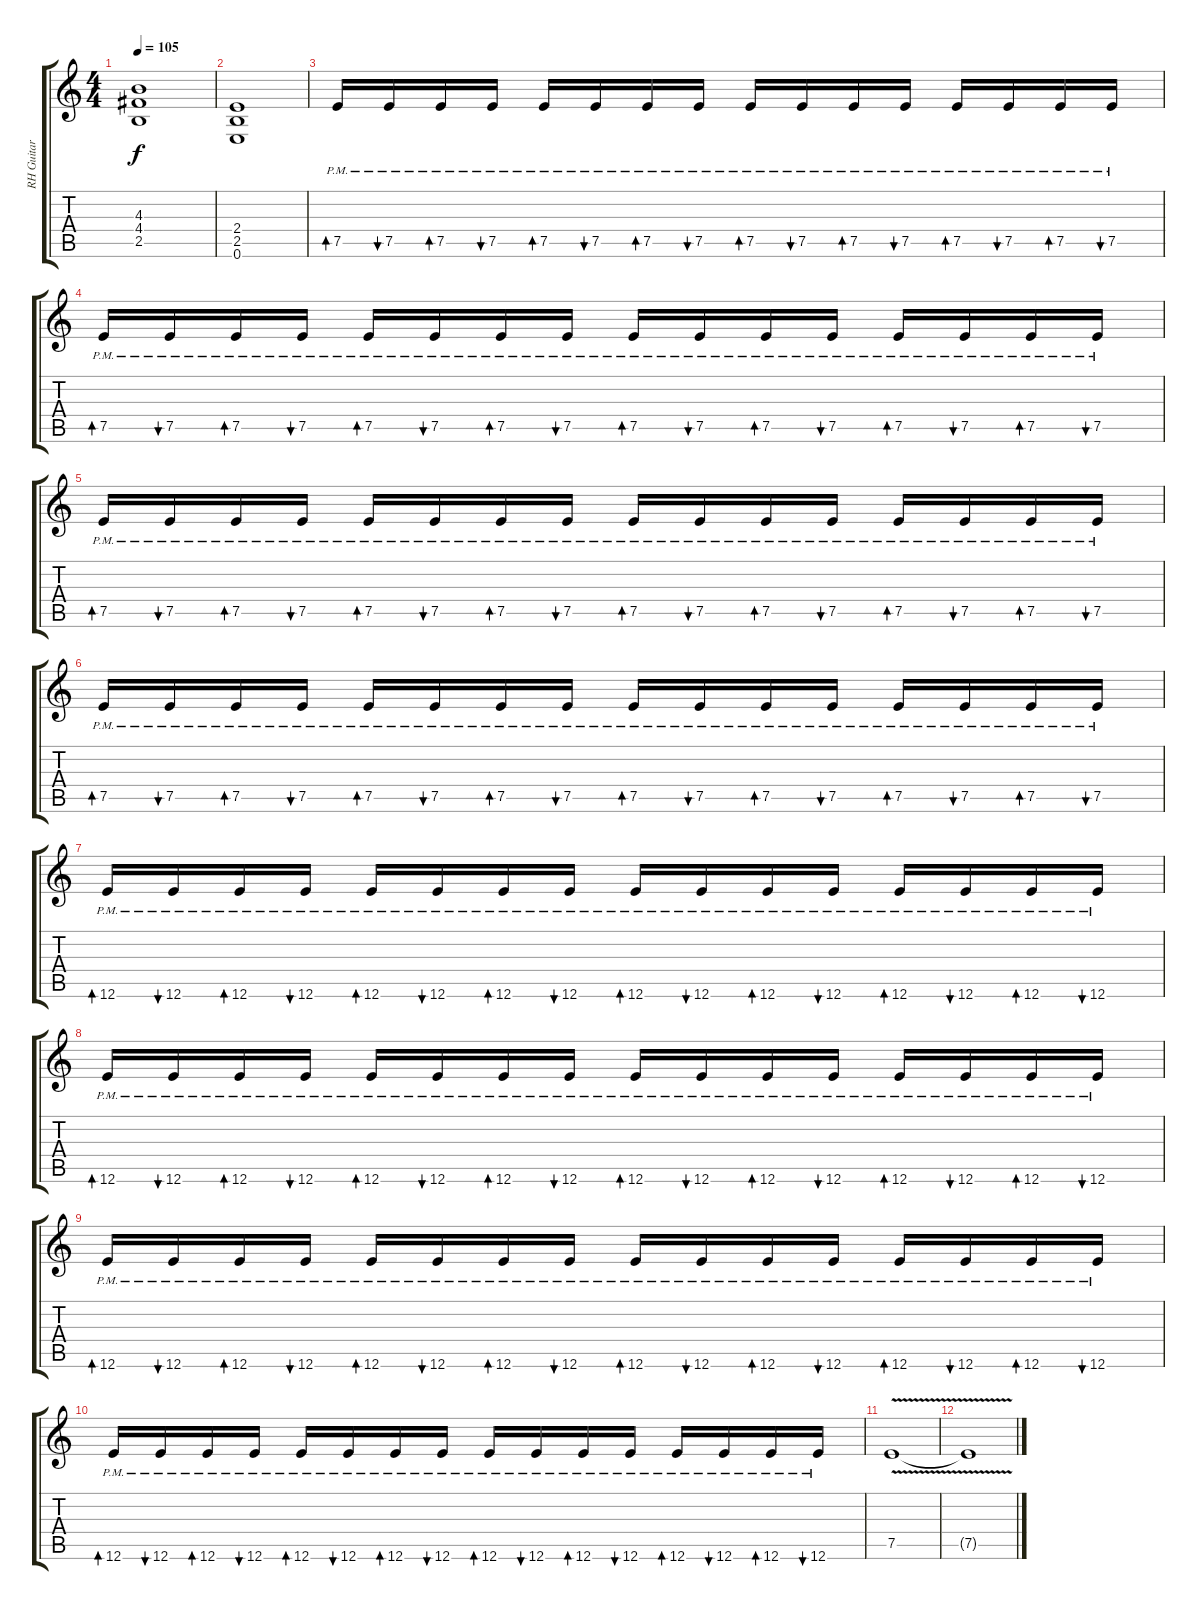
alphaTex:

\track ("RH Guitar" "RH Guitar") {instrument overdrivenguitar}
\staff {score tabs}
\tuning (E4 B3 G3 D3 A2 E2) {hide}
\ts (4 4)
\tempo 105
\clef g2
\ks c
(4.3 4.4 2.5).1{dy f} |
(2.4 2.5 0.6).1 |
7.5{pm}.16{bd 60} 7.5{pm}.16{bu 60} 7.5{pm}.16{bd 60} 7.5{pm}.16{bu 60} 7.5{pm}.16{bd 60} 7.5{pm}.16{bu 60} 7.5{pm}.16{bd 60} 7.5{pm}.16{bu 60} 7.5{pm}.16{bd 60} 7.5{pm}.16{bu 60} 7.5{pm}.16{bd 60} 7.5{pm}.16{bu 60} 7.5{pm}.16{bd 60} 7.5{pm}.16{bu 60} 7.5{pm}.16{bd 60} 7.5{pm}.16{bu 60} |
7.5{pm}.16{bd 60} 7.5{pm}.16{bu 60} 7.5{pm}.16{bd 60} 7.5{pm}.16{bu 60} 7.5{pm}.16{bd 60} 7.5{pm}.16{bu 60} 7.5{pm}.16{bd 60} 7.5{pm}.16{bu 60} 7.5{pm}.16{bd 60} 7.5{pm}.16{bu 60} 7.5{pm}.16{bd 60} 7.5{pm}.16{bu 60} 7.5{pm}.16{bd 60} 7.5{pm}.16{bu 60} 7.5{pm}.16{bd 60} 7.5{pm}.16{bu 60} |
7.5{pm}.16{bd 60} 7.5{pm}.16{bu 60} 7.5{pm}.16{bd 60} 7.5{pm}.16{bu 60} 7.5{pm}.16{bd 60} 7.5{pm}.16{bu 60} 7.5{pm}.16{bd 60} 7.5{pm}.16{bu 60} 7.5{pm}.16{bd 60} 7.5{pm}.16{bu 60} 7.5{pm}.16{bd 60} 7.5{pm}.16{bu 60} 7.5{pm}.16{bd 60} 7.5{pm}.16{bu 60} 7.5{pm}.16{bd 60} 7.5{pm}.16{bu 60} |
7.5{pm}.16{bd 60} 7.5{pm}.16{bu 60} 7.5{pm}.16{bd 60} 7.5{pm}.16{bu 60} 7.5{pm}.16{bd 60} 7.5{pm}.16{bu 60} 7.5{pm}.16{bd 60} 7.5{pm}.16{bu 60} 7.5{pm}.16{bd 60} 7.5{pm}.16{bu 60} 7.5{pm}.16{bd 60} 7.5{pm}.16{bu 60} 7.5{pm}.16{bd 60} 7.5{pm}.16{bu 60} 7.5{pm}.16{bd 60} 7.5{pm}.16{bu 60} |
12.6{pm}.16{bd 60} 12.6{pm}.16{bu 60} 12.6{pm}.16{bd 60} 12.6{pm}.16{bu 60} 12.6{pm}.16{bd 60} 12.6{pm}.16{bu 60} 12.6{pm}.16{bd 60} 12.6{pm}.16{bu 60} 12.6{pm}.16{bd 60} 12.6{pm}.16{bu 60} 12.6{pm}.16{bd 60} 12.6{pm}.16{bu 60} 12.6{pm}.16{bd 60} 12.6{pm}.16{bu 60} 12.6{pm}.16{bd 60} 12.6{pm}.16{bu 60} |
12.6{pm}.16{bd 60} 12.6{pm}.16{bu 60} 12.6{pm}.16{bd 60} 12.6{pm}.16{bu 60} 12.6{pm}.16{bd 60} 12.6{pm}.16{bu 60} 12.6{pm}.16{bd 60} 12.6{pm}.16{bu 60} 12.6{pm}.16{bd 60} 12.6{pm}.16{bu 60} 12.6{pm}.16{bd 60} 12.6{pm}.16{bu 60} 12.6{pm}.16{bd 60} 12.6{pm}.16{bu 60} 12.6{pm}.16{bd 60} 12.6{pm}.16{bu 60} |
12.6{pm}.16{bd 60} 12.6{pm}.16{bu 60} 12.6{pm}.16{bd 60} 12.6{pm}.16{bu 60} 12.6{pm}.16{bd 60} 12.6{pm}.16{bu 60} 12.6{pm}.16{bd 60} 12.6{pm}.16{bu 60} 12.6{pm}.16{bd 60} 12.6{pm}.16{bu 60} 12.6{pm}.16{bd 60} 12.6{pm}.16{bu 60} 12.6{pm}.16{bd 60} 12.6{pm}.16{bu 60} 12.6{pm}.16{bd 60} 12.6{pm}.16{bu 60} |
12.6{pm}.16{bd 60} 12.6{pm}.16{bu 60} 12.6{pm}.16{bd 60} 12.6{pm}.16{bu 60} 12.6{pm}.16{bd 60} 12.6{pm}.16{bu 60} 12.6{pm}.16{bd 60} 12.6{pm}.16{bu 60} 12.6{pm}.16{bd 60} 12.6{pm}.16{bu 60} 12.6{pm}.16{bd 60} 12.6{pm}.16{bu 60} 12.6{pm}.16{bd 60} 12.6{pm}.16{bu 60} 12.6{pm}.16{bd 60} 12.6{pm}.16{bu 60} |
7.5{v}.1 |
7.5{v t}.1
